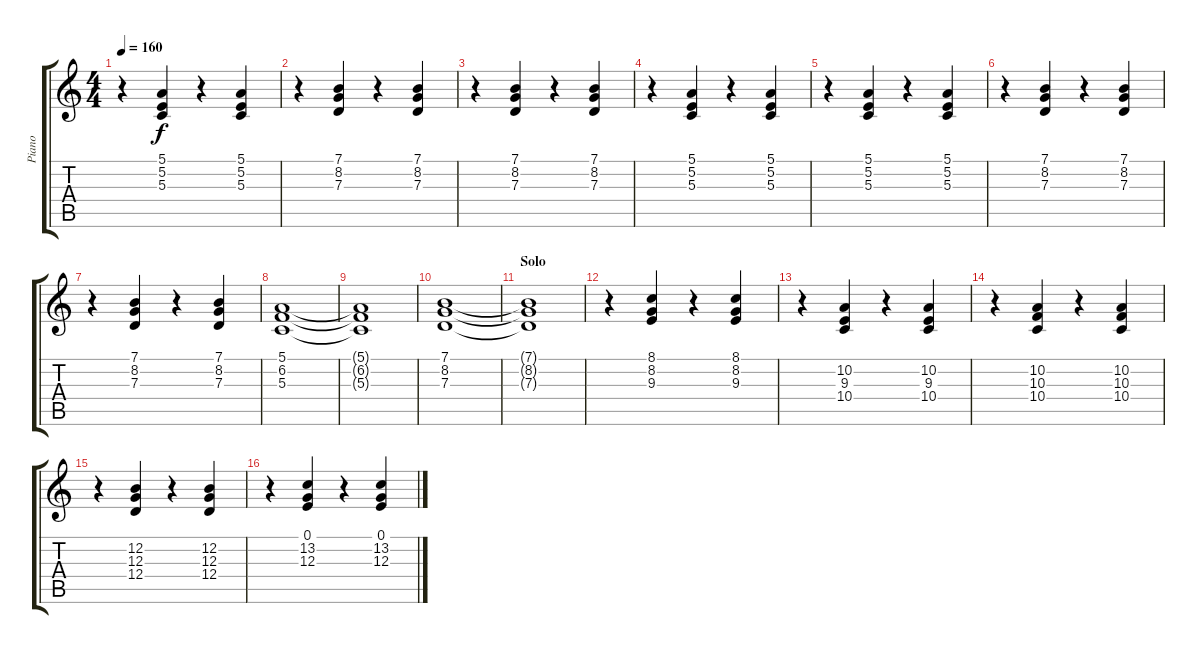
\track ("Piano" "Piano") {instrument electricpiano1}
\staff {score tabs}
\tuning (E4 B3 G3 D3 A2 E2) {hide}
\ts (4 4)
\tempo 160
\clef g2
\ks c
r.4{dy f} (5.1 5.2 5.3).4 r.4 (5.1 5.2 5.3).4 |
r.4 (7.1 8.2 7.3).4 r.4 (7.1 8.2 7.3).4 |
r.4 (7.1 8.2 7.3).4 r.4 (7.1 8.2 7.3).4 |
r.4 (5.1 5.2 5.3).4 r.4 (5.1 5.2 5.3).4 |
r.4 (5.1 5.2 5.3).4 r.4 (5.1 5.2 5.3).4 |
r.4 (7.1 8.2 7.3).4 r.4 (7.1 8.2 7.3).4 |
r.4 (7.1 8.2 7.3).4 r.4 (7.1 8.2 7.3).4 |
(5.1 6.2 5.3).1 |
(5.1{t} 6.2{t} 5.3{t}).1 |
(7.1 8.2 7.3).1 |
\section ("" "Solo")
(7.1{t} 8.2{t} 7.3{t}).1 |
r.4 (8.1 8.2 9.3).4 r.4 (8.1 8.2 9.3).4 |
r.4 (10.2 9.3 10.4).4 r.4 (10.2 9.3 10.4).4 |
r.4 (10.2 10.3 10.4).4 r.4 (10.2 10.3 10.4).4 |
r.4 (12.2 12.3 12.4).4 r.4 (12.2 12.3 12.4).4 |
r.4 (0.1 13.2 12.3).4 r.4 (0.1 13.2 12.3).4
